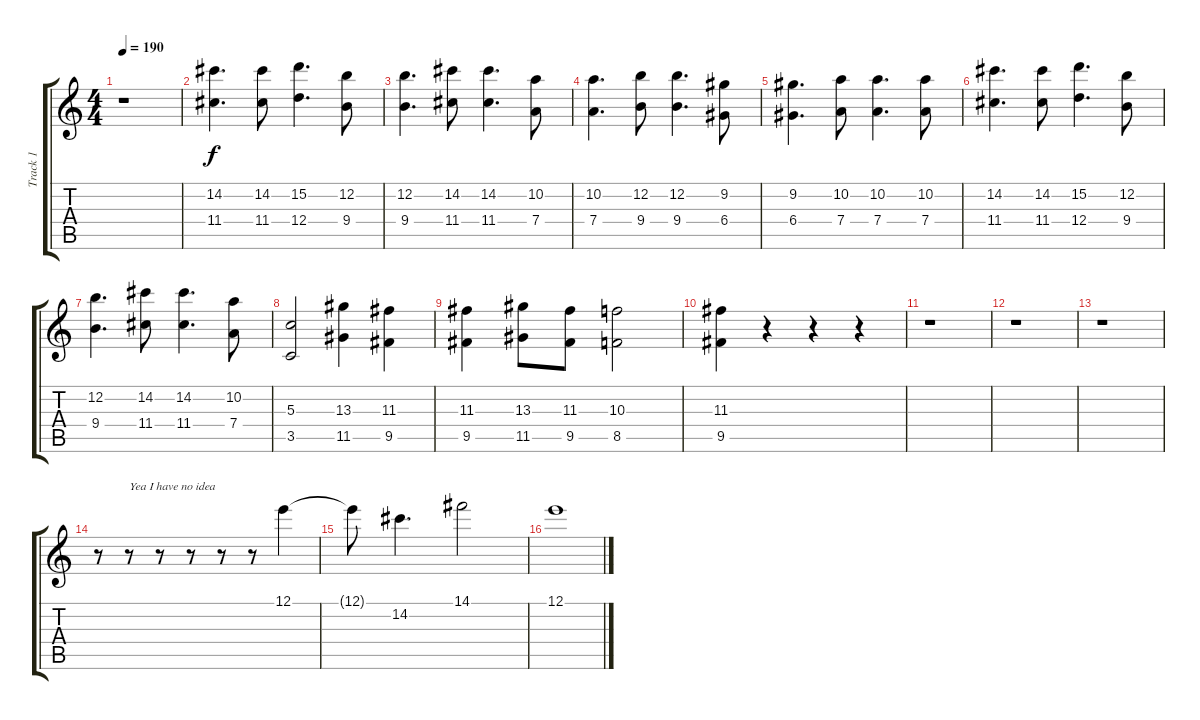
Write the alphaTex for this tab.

\track ("Track 1" "Track 1") {instrument overdrivenguitar}
\staff {score tabs}
\tuning (E4 B3 G3 D3 A2 E2) {hide}
\ts (4 4)
\tempo 190
\clef g2
\ks c
r.1{dy f} |
(14.2 11.4).4{d} (14.2 11.4).8 (15.2 12.4).4{d} (12.2 9.4).8 |
(12.2 9.4).4{d} (14.2 11.4).8 (14.2 11.4).4{d} (10.2 7.4).8 |
(10.2 7.4).4{d} (12.2 9.4).8 (12.2 9.4).4{d} (9.2 6.4).8 |
(9.2 6.4).4{d} (10.2 7.4).8 (10.2 7.4).4{d} (10.2 7.4).8 |
(14.2 11.4).4{d} (14.2 11.4).8 (15.2 12.4).4{d} (12.2 9.4).8 |
(12.2 9.4).4{d} (14.2 11.4).8 (14.2 11.4).4{d} (10.2 7.4).8 |
(5.3 3.5).2 (13.3 11.5).4 (11.3 9.5).4 |
(11.3 9.5).4 (13.3 11.5).8 (11.3 9.5).8 (10.3 8.5).2 |
(11.3 9.5).4 r.4 r.4 r.4 |
r.1 |
r.1 |
r.1 |
r.8 r.8{txt "Yea I have no idea"} r.8 r.8 r.8 r.8 12.1.4 |
12.1{t}.8 14.2.4{d} 14.1.2 |
12.1.1
